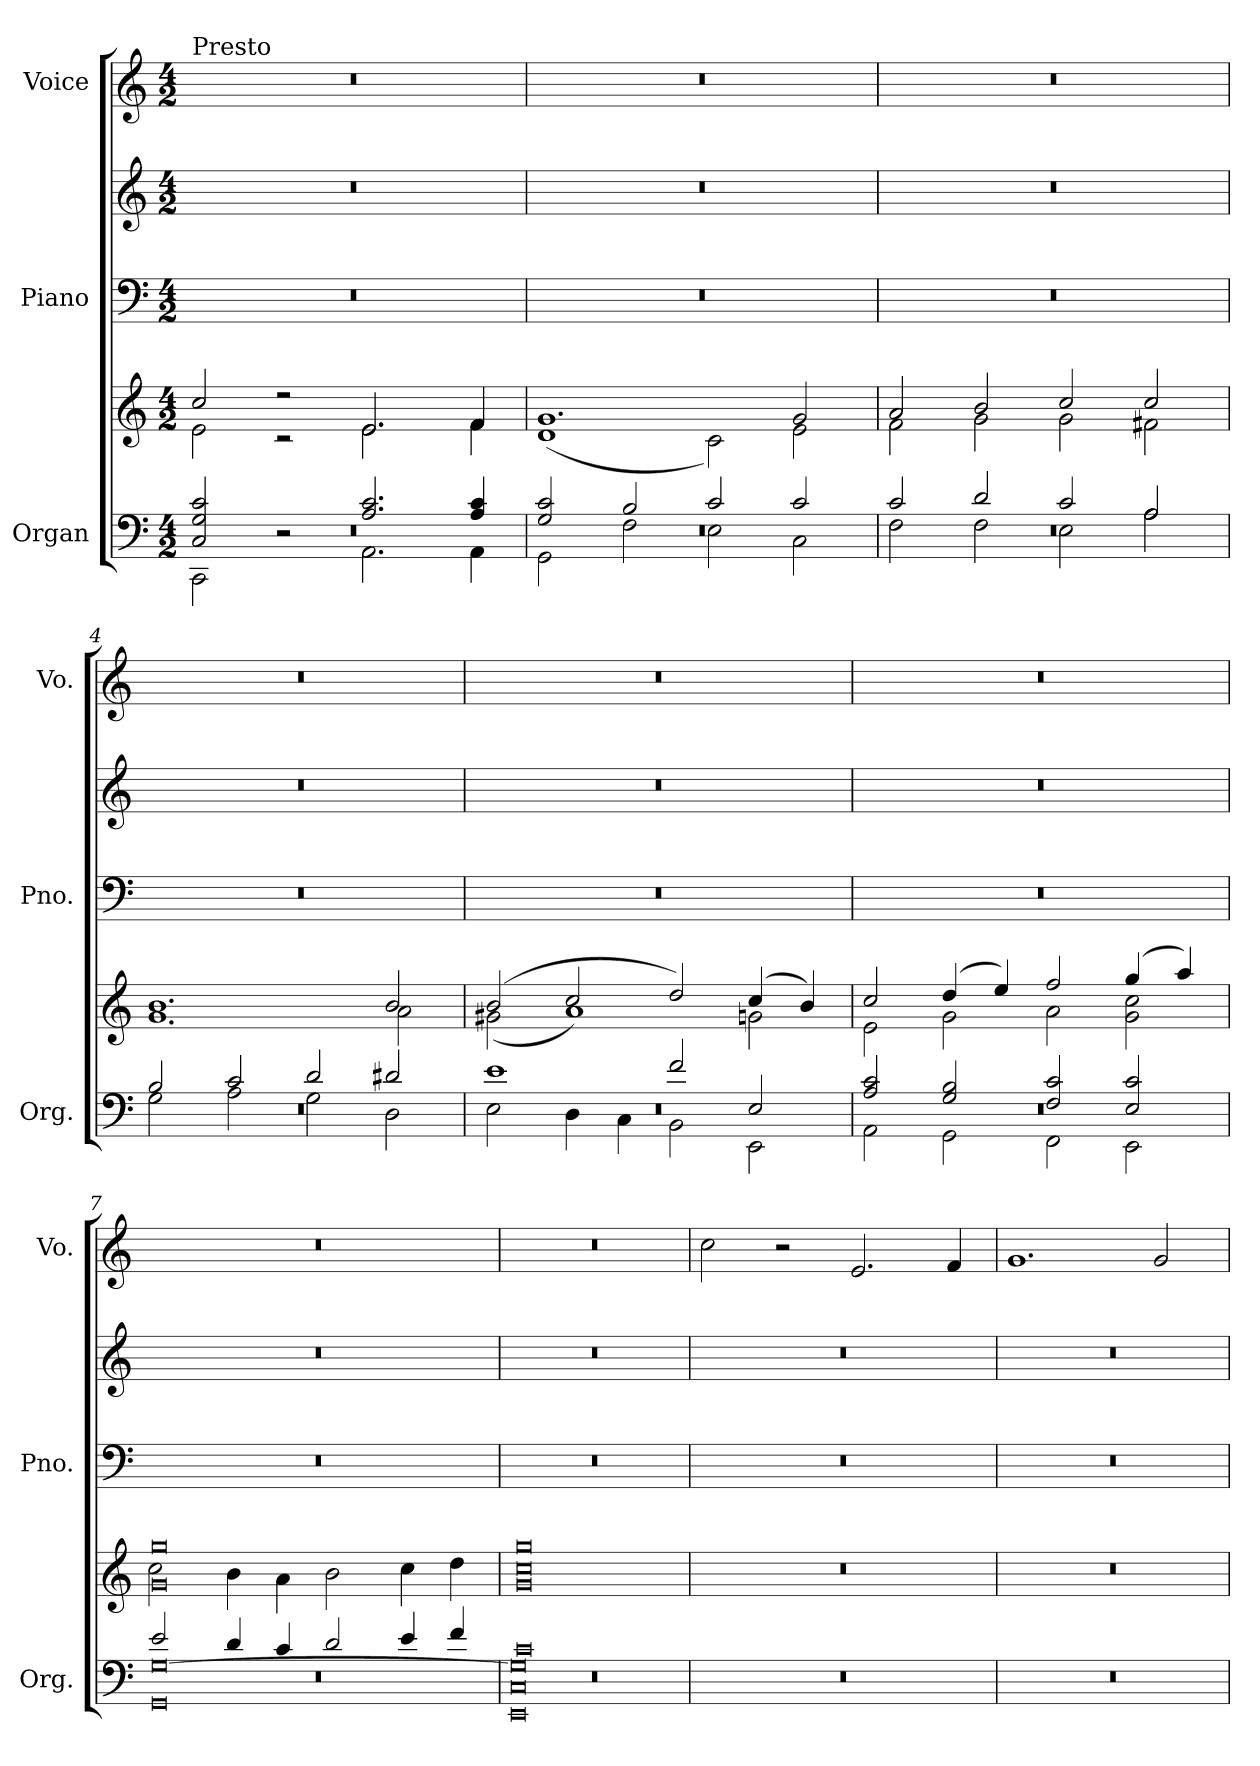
**kern	**kern	**kern	**kern	**kern
*part3	*part3	*part2	*part2	*part1
*staff5	*staff4	*staff3	*staff2	*staff1
*I"Organ	*	*I"Piano	*	*I"Voice
*I'Org.	*	*I'Pno.	*	*I'Vo.
*clefF4	*clefG2	*clefF4	*clefG2	*clefG2
*k[]	*k[]	*k[]	*k[]	*k[]
*C:	*C:	*C:	*C:	*C:
*M4/2	*M4/2	*M4/2	*M4/2	*M4/2
=1	=1	=1	=1	=1
*^	*^	*	*	*
*	*^	*	*	*	*	*
!	!	!	!	!	!	!	!LO:TX:a:t=Presto
0r	2C/ 2G/ 2c/	2CC\	2cc/	2e\	0r	0r	0r
.	2r	2r	2r	2r	.	.	.
.	2.A/ 2.c/	2.AA\	2.e/	2.e\	.	.	.
.	4A/ 4c/	4AA\	4f/	4f\	.	.	.
=2	=2	=2	=2	=2	=2	=2	=2
0r	2G/ 2c/	2GG\	1.g	(1d	0r	0r	0r
.	2B/	2F\	.	.	.	.	.
.	2c/	2E\	.	2c\)	.	.	.
.	2c/	2C\	2g/	2e\	.	.	.
=3	=3	=3	=3	=3	=3	=3	=3
0r	2c/	2F\	2a/	2f\	0r	0r	0r
.	2d/	2F\	2b/	2g\	.	.	.
.	2c/	2E\	2cc/	2g\	.	.	.
.	2A/	2A\	2cc/	2f#X\	.	.	.
=4	=4	=4	=4	=4	=4	=4	=4
0r	2B/	2G\	1.b	1.g	0r	0r	0r
.	2c/	2A\	.	.	.	.	.
.	2d/	2G\	.	.	.	.	.
.	2d#X/	2D\	2b/	2a\	.	.	.
=5	=5	=5	=5	=5	=5	=5	=5
0r	1e	2E\	(2b/	(2g#X\	0r	0r	0r
.	.	4D\	2cc/	1a)	.	.	.
.	.	4C\	.	.	.	.	.
.	2f/	2BB\	2dd/)	.	.	.	.
.	2E/	2EE\	(4cc/	2gn\	.	.	.
.	.	.	4b/)	.	.	.	.
=6	=6	=6	=6	=6	=6	=6	=6
0r	2A/ 2c/	2AA\	2cc/	2e\	0r	0r	0r
.	2G/ 2B/	2GG\	(4dd/	2g\	.	.	.
.	.	.	4ee/)	.	.	.	.
.	2F/ 2c/	2FF\	2ff/	2a\	.	.	.
.	2E/ 2c/	2EE\	(4gg/	2g\ 2cc\	.	.	.
.	.	.	4aa/)	.	.	.	.
!!LO:LB:g=z
=7	=7	=7	=7	=7	=7	=7	=7
0r	2e/	0GG [0G	0g 0gg	2cc\	0r	0r	0r
.	4d/	.	.	4b\	.	.	.
.	4c/	.	.	4a\	.	.	.
.	2d/	.	.	2b\	.	.	.
.	4e/	.	.	4cc\	.	.	.
.	4f/	.	.	4dd\	.	.	.
=8	=8	=8	=8	=8	=8	=8	=8
0r	0c	0EE 0C 0G]	0g 0gg	0cc	0r	0r	0r
*v	*v	*v	*	*	*	*	*
*	*v	*v	*	*	*
=9	=9	=9	=9	=9
0r	0r	0r	0r	2cc\
.	.	.	.	2r
.	.	.	.	2.e/
.	.	.	.	4f/
=10	=10	=10	=10	=10
0r	0r	0r	0r	1.g
.	.	.	.	2g/
=	=	=	=	=
*-	*-	*-	*-	*-
